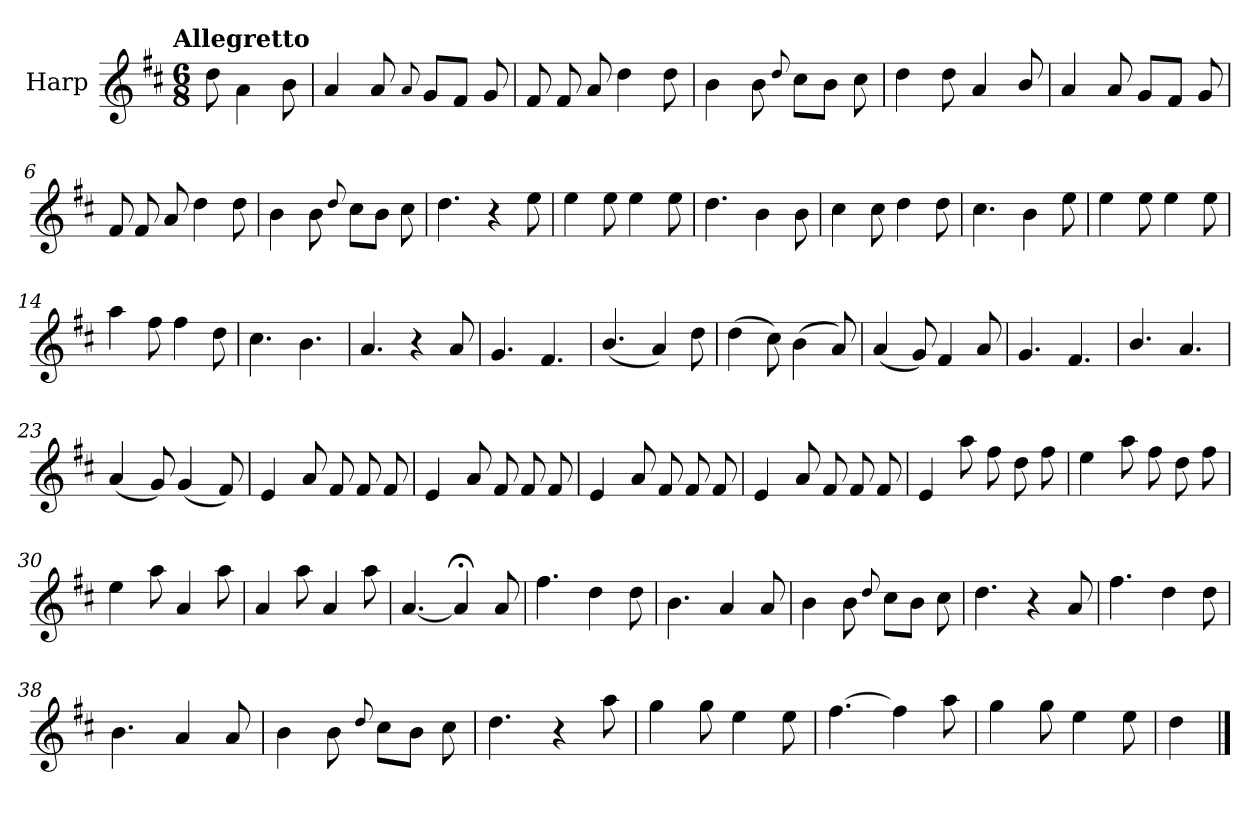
**kern
*part1
*staff1
*I"Harp
*I'Hrp.
*clefG2
*k[f#c#]
!!LO:TX:omd:t=Allegretto
*M6/8
*MM116
=
8dd\
4a\
8b\
=1
4a/
8a/
8qqa/
8g/L
8f#/J
8g/
=2
8f#/
8f#/
8a/
4dd\
8dd\
=3
4b\
8b\
8qqdd/
8cc#\L
8b\J
8cc#\
=4
4dd\
8dd\
4a/
8b/
=5
4a/
8a/
8g/L
8f#/J
8g/
!!LO:LB:g=z
=6
8f#/
8f#/
8a/
4dd\
8dd\
=7
4b\
8b\
8qqdd/
8cc#\L
8b\J
8cc#\
=8
4.dd\
4r
8ee\
=9
4ee\
8ee\
4ee\
8ee\
=10
4.dd\
4b\
8b\
=11
4cc#\
8cc#\
4dd\
8dd\
=12
4.cc#\
4b\
8ee\
=13
4ee\
8ee\
4ee\
8ee\
!!LO:LB:g=z
=14
4aa\
8ff#\
4ff#\
8dd\
=15
4.cc#\
4.b\
=16
4.a/
4r
8a/
=17
4.g/
4.f#/
=18
(<4.b/
4a/)
8dd\
=19
(>4dd\
8cc#\)
(>4b\
8a/)
=20
(<4a/
8g/)
4f#/
8a/
=21
4.g/
4.f#/
=22
4.b/
4.a/
!!LO:LB:g=z
=23
(<4a/
8g/)
(<4g/
8f#/)
=24
4e/
8a/
8f#/
8f#/
8f#/
=25
4e/
8a/
8f#/
8f#/
8f#/
=26
4e/
8a/
8f#/
8f#/
8f#/
=27
4e/
8a/
8f#/
8f#/
8f#/
=28
4e/
8aa\
8ff#\
8dd\
8ff#\
!!LO:LB:g=z
=29
4ee\
8aa\
8ff#\
8dd\
8ff#\
=30
4ee\
8aa\
4a/
8aa\
=31
4a/
8aa\
4a/
8aa\
=32
[4.a/
4a;</]
8a/
=33
4.ff#\
4dd\
8dd\
=34
4.b\
4a/
8a/
=35
4b\
8b\
8qqdd/
8cc#\L
8b\J
8cc#\
=36
4.dd\
4r
8a/
=37
4.ff#\
4dd\
8dd\
!!LO:LB:g=z
=38
4.b\
4a/
8a/
=39
4b\
8b\
8qqdd/
8cc#\L
8b\J
8cc#\
=40
4.dd\
4r
8aa\
=41
4gg\
8gg\
4ee\
8ee\
=42
[4.ff#\
4ff#\]
8aa\
=43
4gg\
8gg\
4ee\
8ee\
=44
4dd\
==
*-
